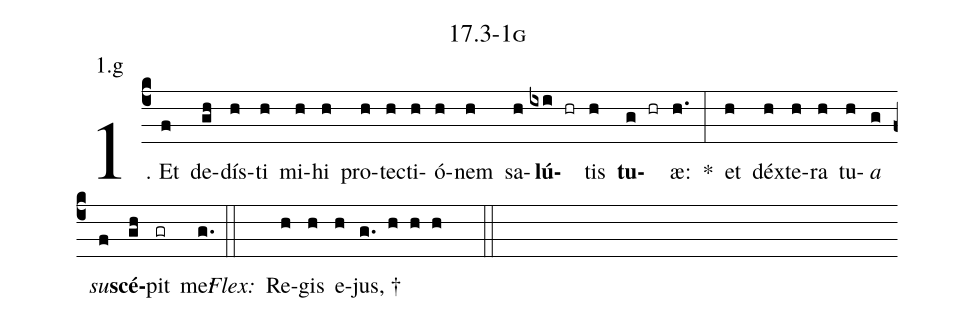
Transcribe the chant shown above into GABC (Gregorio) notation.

name: 17.3-1g;
annotation: 1.g;
%%
(c4)1. Et(f) de(gh)dís(h)ti(h) mi(h)hi(h) pro(h)tec(h)ti(h)ó(h)nem(h) sa(h)<b>lú</b>(ixi hr)tis(h) <b>tu</b>(g hr)æ:(h.) *(:) et(h) déx(h)te(h)ra(h) tu(h)<i>a</i>(g) <i>su</i>(f)<b>scé</b>(gh)pit(gr) me:(g.) (::)
<i>Flex:</i>()  Re(h)gis(h) e(h)jus, †(g. h h h  ::)

%E(h) u(h) o(g) u(f) a(gh) e.(g.) (::)
